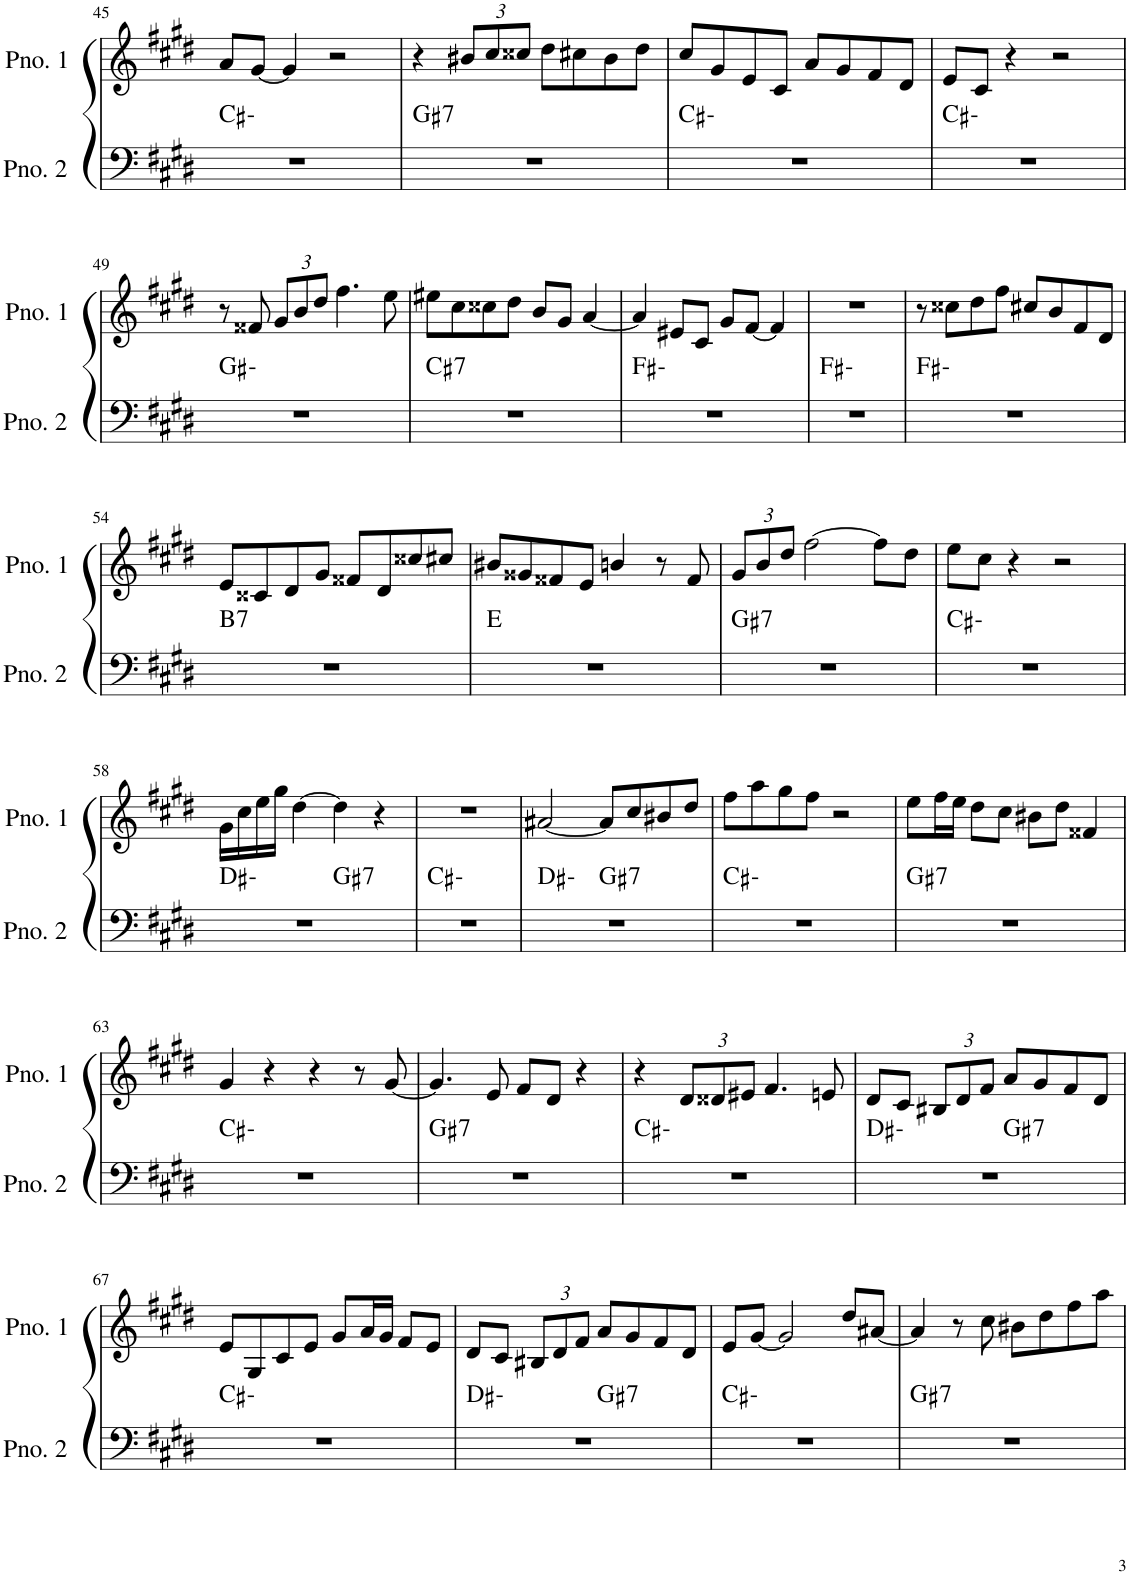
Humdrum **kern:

**kern	**harte	**kern
*part2	*part2	*part1
*staff2	*	*staff1
*I"ピアノ 2	*	*I"ピアノ 1
!!LO:PB:g=z
*clefF4	*	*clefG2
*k[f#c#g#d#]	*	*k[f#c#g#d#]
*M4/4	*	*M4/4
=45	=45	=45
1r	C#:min	8a/L
.	.	[8g#/J
.	.	4g#/]
.	.	2r
=46	=46	=46
!	!LO:H:kt=7	!
1r	G#:7	4r
*	*	*Xbrackettup
.	.	12b#X/L
.	.	12cc#/
.	.	12cc##X/J
.	.	8dd#\L
.	.	8cc#X\
.	.	8b#\
.	.	8dd#\J
=47	=47	=47
1r	C#:min	8cc#/L
.	.	8g#/
.	.	8e/
.	.	8c#/J
.	.	8a/L
.	.	8g#/
.	.	8f#/
.	.	8d#/J
=48	=48	=48
1r	C#:min	8e/L
.	.	8c#/J
.	.	4r
.	.	2r
!!LO:LB:g=z
=49	=49	=49
1r	G#:min	8r
.	.	8f##X/
.	.	12g#/L
.	.	12b/
.	.	12dd#/J
.	.	4.ff#\
.	.	8ee\
=50	=50	=50
!	!LO:H:kt=7	!
1r	C#:7	8ee#X\L
.	.	8cc#\
.	.	8cc##X\
.	.	8dd#\J
.	.	8b/L
.	.	8g#/J
.	.	[4a/
=51	=51	=51
1r	F#:min	4a/]
.	.	8e#X/L
.	.	8c#/J
.	.	8g#/L
.	.	[8f#/J
.	.	4f#/]
=52	=52	=52
1r	F#:min	1r
=53	=53	=53
1r	F#:min	8r
.	.	8cc##X\L
.	.	8dd#\
.	.	8ff#\J
.	.	8cc#X/L
.	.	8b/
.	.	8f#/
.	.	8d#/J
!!LO:LB:g=z
=54	=54	=54
!	!LO:H:kt=7	!
1r	B:7	8e/L
.	.	8c##X/
.	.	8d#/
.	.	8g#/J
.	.	8f##X/L
.	.	8d#/
.	.	8cc##X/
.	.	8cc#X/J
=55	=55	=55
1r	E:maj	8b#X/L
.	.	8g##X/
.	.	8f##X/
.	.	8e/J
.	.	4bn/
.	.	8r
.	.	8f##/
=56	=56	=56
!	!LO:H:kt=7	!
1r	G#:7	12g#/L
.	.	12b/
.	.	12dd#/J
.	.	[2ff#\
.	.	8ff#\L]
.	.	8dd#\J
=57	=57	=57
1r	C#:min	8ee\L
.	.	8cc#\J
.	.	4r
.	.	2r
!!LO:LB:g=z
=58	=58	=58
*^	*	*
1r	2ryy	D#:min	16g#\LL
.	.	.	16cc#\
.	.	.	16ee\
.	.	.	16gg#\JJ
.	.	.	[4dd#\
!	!	!LO:H:kt=7	!
.	2ryy	G#:7	4dd#\]
.	.	.	4r
*v	*v	*	*
=59	=59	=59
1r	C#:min	1r
=60	=60	=60
*^	*	*
1r	2ryy	D#:min	[2a#X/
!	!	!LO:H:kt=7	!
.	2ryy	G#:7	8a#/L]
.	.	.	8cc#/
.	.	.	8b#X/
.	.	.	8dd#/J
*v	*v	*	*
=61	=61	=61
1r	C#:min	8ff#\L
.	.	8aa\
.	.	8gg#\
.	.	8ff#\J
.	.	2r
=62	=62	=62
!	!LO:H:kt=7	!
1r	G#:7	8ee\L
.	.	16ff#\L
.	.	16ee\JJ
.	.	8dd#\L
.	.	8cc#\J
.	.	8b#X\L
.	.	8dd#\J
.	.	4f##X/
!!LO:LB:g=z
=63	=63	=63
1r	C#:min	4g#/
.	.	4r
.	.	4r
.	.	8r
.	.	[8g#/
=64	=64	=64
!	!LO:H:kt=7	!
1r	G#:7	4.g#/]
.	.	8e/
.	.	8f#/L
.	.	8d#/J
.	.	4r
=65	=65	=65
1r	C#:min	4r
.	.	12d#/L
.	.	12d##X/
.	.	12e#X/J
.	.	4.f#/
.	.	8en/
=66	=66	=66
*^	*	*
1r	2ryy	D#:min	8d#/L
.	.	.	8c#/J
.	.	.	12B#X/L
.	.	.	12d#/
.	.	.	12f#/J
!	!	!LO:H:kt=7	!
.	2ryy	G#:7	8a/L
.	.	.	8g#/
.	.	.	8f#/
.	.	.	8d#/J
*v	*v	*	*
!!LO:LB:g=z
=67	=67	=67
1r	C#:min	8e/L
.	.	8G#/
.	.	8c#/
.	.	8e/J
.	.	8g#/L
.	.	16a/L
.	.	16g#/JJ
.	.	8f#/L
.	.	8e/J
=68	=68	=68
*^	*	*
1r	2ryy	D#:min	8d#/L
.	.	.	8c#/J
.	.	.	12B#X/L
.	.	.	12d#/
.	.	.	12f#/J
!	!	!LO:H:kt=7	!
.	2ryy	G#:7	8a/L
.	.	.	8g#/
.	.	.	8f#/
.	.	.	8d#/J
*v	*v	*	*
=69	=69	=69
1r	C#:min	8e/L
.	.	[8g#/J
.	.	2g#/]
.	.	8dd#/L
.	.	[8a#X/J
=70	=70	=70
!	!LO:H:kt=7	!
1r	G#:7	4a#/]
.	.	8r
.	.	8cc#\
.	.	8b#X\L
.	.	8dd#\
.	.	8ff#\
.	.	8aa\J
=	=	=
*-	*-	*-
